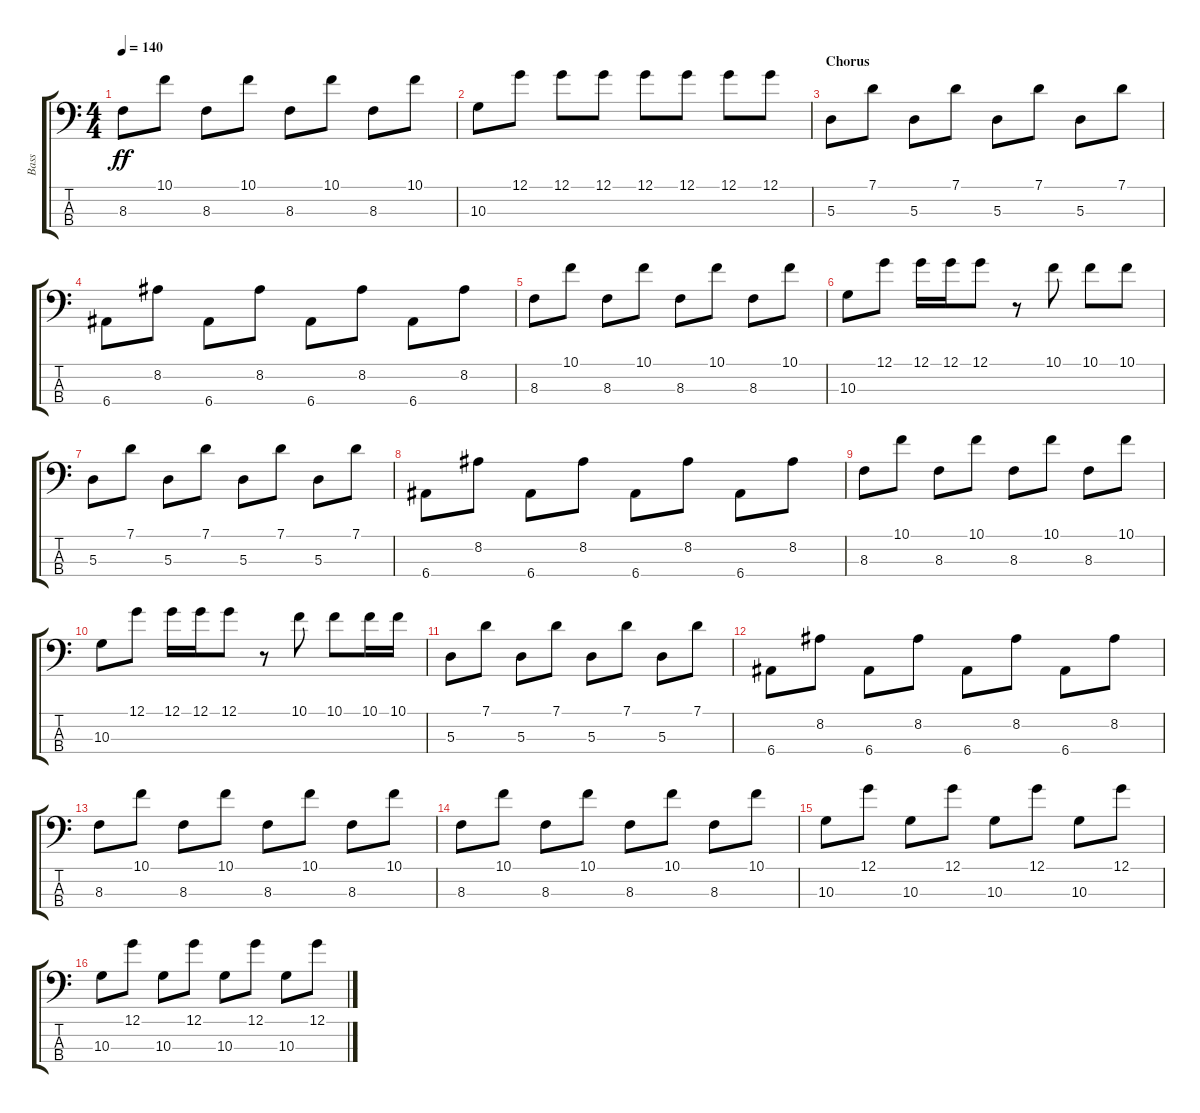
\track ("Bass" "Bass") {instrument electricbasspick}
\staff {score tabs}
\tuning (G2 D2 A1 E1) {hide}
\ts (4 4)
\tempo 140
\clef f4
\ks c
8.3.8{dy ff} 10.1.8 8.3.8 10.1.8 8.3.8 10.1.8 8.3.8 10.1.8 |
10.3.8 12.1.8 12.1.8 12.1.8 12.1.8 12.1.8 12.1.8 12.1.8 |
\section ("" "Chorus")
5.3.8 7.1.8 5.3.8 7.1.8 5.3.8 7.1.8 5.3.8 7.1.8 |
6.4.8 8.2.8 6.4.8 8.2.8 6.4.8 8.2.8 6.4.8 8.2.8 |
8.3.8 10.1.8 8.3.8 10.1.8 8.3.8 10.1.8 8.3.8 10.1.8 |
10.3.8 12.1.8 12.1.16 12.1.16 12.1.8 r.8 10.1.8 10.1.8 10.1.8 |
5.3.8 7.1.8 5.3.8 7.1.8 5.3.8 7.1.8 5.3.8 7.1.8 |
6.4.8 8.2.8 6.4.8 8.2.8 6.4.8 8.2.8 6.4.8 8.2.8 |
8.3.8 10.1.8 8.3.8 10.1.8 8.3.8 10.1.8 8.3.8 10.1.8 |
10.3.8 12.1.8 12.1.16 12.1.16 12.1.8 r.8 10.1.8 10.1.8 10.1.16 10.1.16 |
5.3.8 7.1.8 5.3.8 7.1.8 5.3.8 7.1.8 5.3.8 7.1.8 |
6.4.8 8.2.8 6.4.8 8.2.8 6.4.8 8.2.8 6.4.8 8.2.8 |
8.3.8 10.1.8 8.3.8 10.1.8 8.3.8 10.1.8 8.3.8 10.1.8 |
8.3.8 10.1.8 8.3.8 10.1.8 8.3.8 10.1.8 8.3.8 10.1.8 |
10.3.8 12.1.8 10.3.8 12.1.8 10.3.8 12.1.8 10.3.8 12.1.8 |
10.3.8 12.1.8 10.3.8 12.1.8 10.3.8 12.1.8 10.3.8 12.1.8
